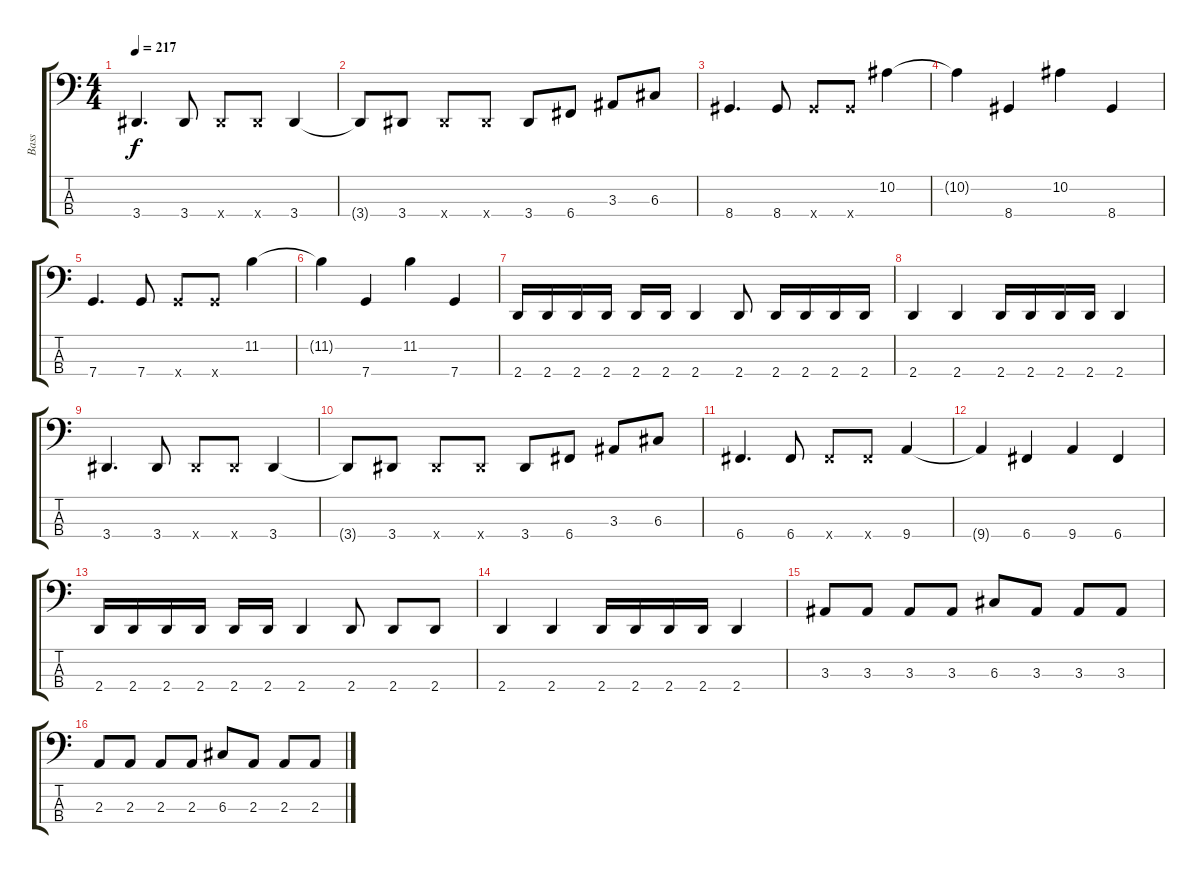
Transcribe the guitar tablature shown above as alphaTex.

\track ("Bass" "Bass") {instrument electricbassfinger}
\staff {score tabs}
\tuning (F2 C2 G1 C1) {hide}
\ts (4 4)
\tempo 217
\clef f4
\ks c
3.4.4{d dy f} 3.4.8 3.4{x}.8 3.4{x}.8 3.4.4 |
3.4{t}.8 3.4.8 3.4{x}.8 3.4{x}.8 3.4.8 6.4.8 3.3.8 6.3.8 |
8.4.4{d} 8.4.8 8.4{x}.8 8.4{x}.8 10.2.4 |
10.2{t}.4 8.4.4 10.2.4 8.4.4 |
7.4.4{d} 7.4.8 7.4{x}.8 7.4{x}.8 11.2.4 |
11.2{t}.4 7.4.4 11.2.4 7.4.4 |
2.4.16 2.4.16 2.4.16 2.4.16 2.4.16 2.4.16 2.4.4 2.4.8 2.4.16 2.4.16 2.4.16 2.4.16 |
2.4.4 2.4.4 2.4.16 2.4.16 2.4.16 2.4.16 2.4.4 |
3.4.4{d} 3.4.8 3.4{x}.8 3.4{x}.8 3.4.4 |
3.4{t}.8 3.4.8 3.4{x}.8 3.4{x}.8 3.4.8 6.4.8 3.3.8 6.3.8 |
6.4.4{d} 6.4.8 6.4{x}.8 6.4{x}.8 9.4.4 |
9.4{t}.4 6.4.4 9.4.4 6.4.4 |
2.4.16 2.4.16 2.4.16 2.4.16 2.4.16 2.4.16 2.4.4 2.4.8 2.4.8 2.4.8 |
2.4.4 2.4.4 2.4.16 2.4.16 2.4.16 2.4.16 2.4.4 |
3.3.8 3.3.8 3.3.8 3.3.8 6.3.8 3.3.8 3.3.8 3.3.8 |
2.3.8 2.3.8 2.3.8 2.3.8 6.3.8 2.3.8 2.3.8 2.3.8
